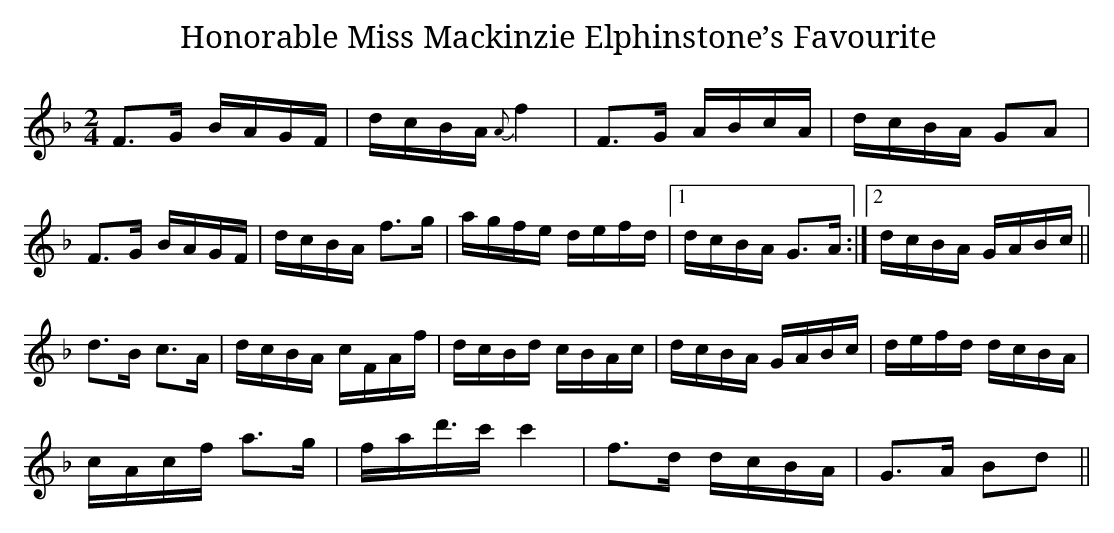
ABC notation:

X:1
T:Honorable Miss Mackinzie Elphinstone’s Favourite
M:2/4
L:1/8
K:F
F>G B/A/G/F/|d/c/B/A/ {A}f2|F>G A/B/c/A/|d/c/B/A/ GA|
F>G B/A/G/F/|d/c/B/A/ f>g|a/g/f/e/ d/e/f/d/|1 d/c/B/A/ G>A:|2 d/c/B/A/ G/A/B/c/||
d>B c>A|d/c/B/A/ c/F/A/f/|d/c/B/d/ c/B/A/c/|d/c/B/A/ G/A/B/c/|d/e/f/d/ d/c/B/A/|
c/A/c/f/ a>g|f/a/d'/>c' c'2|f>d d/c/B/A/|G>A Bd||
